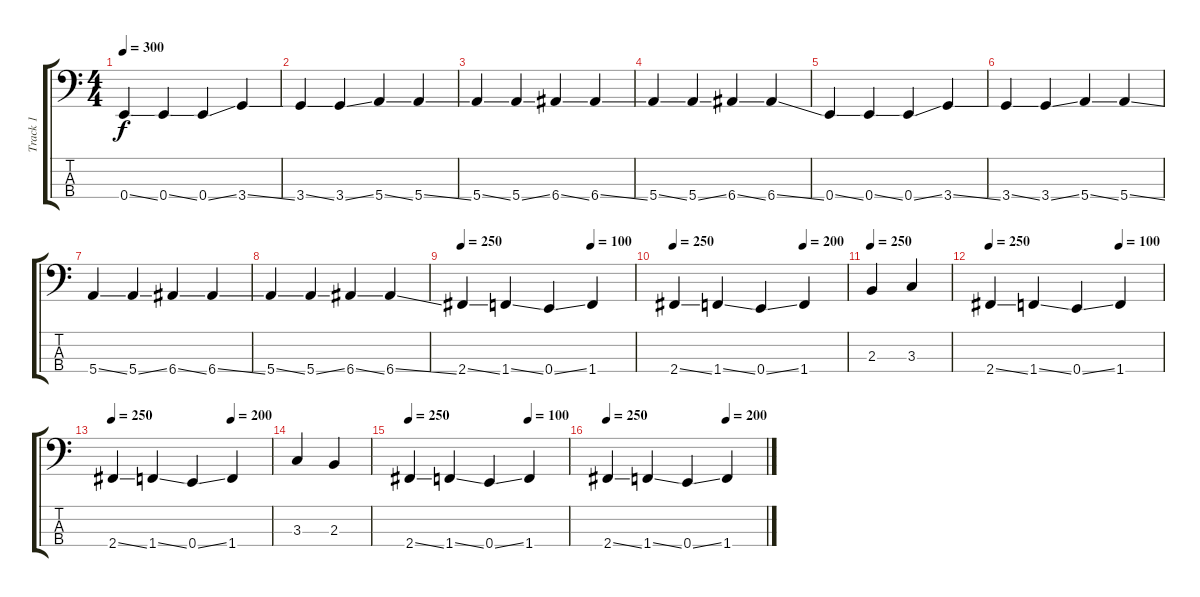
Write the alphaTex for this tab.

\track ("Track 1" "Track 1") {instrument electricbasspick}
\staff {score tabs}
\tuning (G2 D2 A1 E1) {hide}
\ts (4 4)
\tempo 300
\clef f4
\ks c
0.4{ss}.4{dy f} 0.4{ss}.4 0.4{ss}.4 3.4{ss}.4 |
3.4{ss}.4 3.4{ss}.4 5.4{ss}.4 5.4{ss}.4 |
5.4{ss}.4 5.4{ss}.4 6.4{ss}.4 6.4{ss}.4 |
5.4{ss}.4 5.4{ss}.4 6.4{ss}.4 6.4{ss}.4 |
0.4{ss}.4 0.4{ss}.4 0.4{ss}.4 3.4{ss}.4 |
3.4{ss}.4 3.4{ss}.4 5.4{ss}.4 5.4{ss}.4 |
5.4{ss}.4 5.4{ss}.4 6.4{ss}.4 6.4{ss}.4 |
5.4{ss}.4 5.4{ss}.4 6.4{ss}.4 6.4{ss}.4 |
\tempo 250
\tempo (100 0.75)
2.4{ss}.4 1.4{ss}.4 0.4{ss}.4 1.4.4 |
\tempo 250
\tempo (200 0.75)
2.4{ss}.4 1.4{ss}.4 0.4{ss}.4 1.4.4 |
\tempo 250
2.3.4 3.3.4 |
\tempo 250
\tempo (100 0.75)
2.4{ss}.4 1.4{ss}.4 0.4{ss}.4 1.4.4 |
\tempo 250
\tempo (200 0.75)
2.4{ss}.4 1.4{ss}.4 0.4{ss}.4 1.4.4 |
3.3.4 2.3.4 |
\tempo 250
\tempo (100 0.75)
2.4{ss}.4 1.4{ss}.4 0.4{ss}.4 1.4.4 |
\tempo 250
\tempo (200 0.75)
2.4{ss}.4 1.4{ss}.4 0.4{ss}.4 1.4.4
